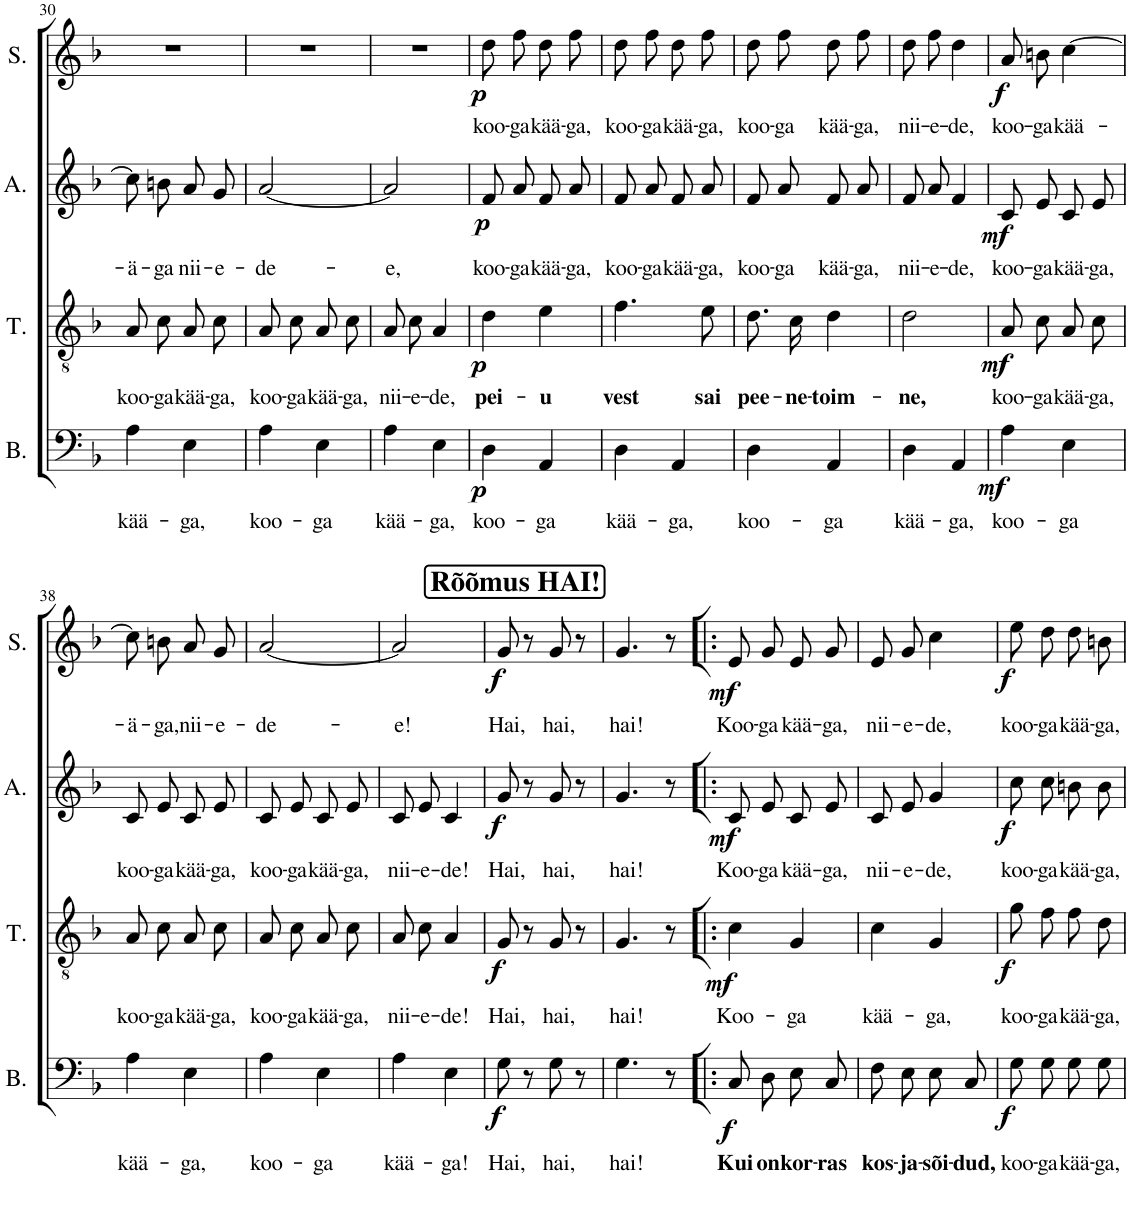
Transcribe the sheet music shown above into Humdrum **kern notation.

**kern	**text	**dynam	**kern	**text	**dynam	**kern	**text	**dynam	**kern	**text	**dynam
*part4	*part4	*part4	*part3	*part3	*part3	*part2	*part2	*part2	*part1	*part1	*part1
*staff4	*staff4	*staff4	*staff3	*staff3	*staff3	*staff2	*staff2	*staff2	*staff1	*staff1	*staff1
*I"Bass	*	*	*I"Tenor	*	*	*I"Alto	*	*	*I"Soprano	*	*
*I'B.	*	*	*I'T.	*	*	*I'A.	*	*	*I'S.	*	*
!!LO:PB:g=z
*clefF4	*	*	*clefGv2	*	*	*clefG2	*	*	*clefG2	*	*
*k[b-]	*	*	*k[b-]	*	*	*k[b-]	*	*	*k[b-]	*	*
*M2/4	*	*	*M2/4	*	*	*M2/4	*	*	*M2/4	*	*
=30	=30	=30	=30	=30	=30	=30	=30	=30	=30	=30	=30
!	!LO:LY:b	!	!	!LO:LY:b	!	!	!LO:LY:b	!	!	!	!
4A\	kää-	.	8A\L	koo-	.	8cc\L]	-ä-	.	2r	.	.
!	!	!	!	!LO:LY:b	!	!	!LO:LY:b	!	!	!	!
.	.	.	8c\J	-ga	.	8bn\J	-ga	.	.	.	.
!	!LO:LY:b	!	!	!LO:LY:b	!	!	!LO:LY:b	!	!	!	!
4E\	-ga,	.	8A\L	kää-	.	8a/L	nii-	.	.	.	.
!	!	!	!	!LO:LY:b	!	!	!LO:LY:b	!	!	!	!
.	.	.	8c\J	-ga,	.	8g/J	-e-	.	.	.	.
=31	=31	=31	=31	=31	=31	=31	=31	=31	=31	=31	=31
!	!LO:LY:b	!	!	!LO:LY:b	!	!	!LO:LY:b	!	!	!	!
4A\	koo-	.	8A\L	koo-	.	[2a/	-de-	.	2r	.	.
!	!	!	!	!LO:LY:b	!	!	!	!	!	!	!
.	.	.	8c\J	-ga	.	.	.	.	.	.	.
!	!LO:LY:b	!	!	!LO:LY:b	!	!	!	!	!	!	!
4E\	-ga	.	8A\L	kää-	.	.	.	.	.	.	.
!	!	!	!	!LO:LY:b	!	!	!	!	!	!	!
.	.	.	8c\J	-ga,	.	.	.	.	.	.	.
=32	=32	=32	=32	=32	=32	=32	=32	=32	=32	=32	=32
!	!LO:LY:b	!	!	!LO:LY:b	!	!	!LO:LY:b	!	!	!	!
4A\	kää-	.	8A\L	nii-	.	2a/]	-e,	.	2r	.	.
!	!	!	!	!LO:LY:b	!	!	!	!	!	!	!
.	.	.	8c\J	-e-	.	.	.	.	.	.	.
!	!LO:LY:b	!	!	!LO:LY:b	!	!	!	!	!	!	!
4E\	-ga,	.	4A/	-de,	.	.	.	.	.	.	.
=33	=33	=33	=33	=33	=33	=33	=33	=33	=33	=33	=33
!	!LO:LY:b	!LO:DY:b	!	!LO:LY:b	!LO:DY:b	!	!LO:LY:b	!LO:DY:b	!	!LO:LY:b	!LO:DY:b
4D\	koo-	p	4d\	pei-	p	8f/L	koo-	p	8dd\L	koo-	p
!	!	!	!	!	!	!	!LO:LY:b	!	!	!LO:LY:b	!
.	.	.	.	.	.	8a/J	-ga	.	8ff\J	-ga	.
!	!LO:LY:b	!	!	!LO:LY:b	!	!	!LO:LY:b	!	!	!LO:LY:b	!
4AA/	-ga	.	4e\	-u	.	8f/L	kää-	.	8dd\L	kää-	.
!	!	!	!	!	!	!	!LO:LY:b	!	!	!LO:LY:b	!
.	.	.	.	.	.	8a/J	-ga,	.	8ff\J	-ga,	.
=34	=34	=34	=34	=34	=34	=34	=34	=34	=34	=34	=34
!	!LO:LY:b	!	!	!LO:LY:b	!	!	!LO:LY:b	!	!	!LO:LY:b	!
4D\	kää-	.	4.f\	vest	.	8f/L	koo-	.	8dd\L	koo-	.
!	!	!	!	!	!	!	!LO:LY:b	!	!	!LO:LY:b	!
.	.	.	.	.	.	8a/J	-ga	.	8ff\J	-ga	.
!	!LO:LY:b	!	!	!	!	!	!LO:LY:b	!	!	!LO:LY:b	!
4AA/	-ga,	.	.	.	.	8f/L	kää-	.	8dd\L	kää-	.
!	!	!	!	!LO:LY:b	!	!	!LO:LY:b	!	!	!LO:LY:b	!
.	.	.	8e\	sai	.	8a/J	-ga,	.	8ff\J	-ga,	.
=35	=35	=35	=35	=35	=35	=35	=35	=35	=35	=35	=35
!	!LO:LY:b	!	!	!LO:LY:b	!	!	!LO:LY:b	!	!	!LO:LY:b	!
4D\	koo-	.	8.d\L	pee-	.	8f/L	koo-	.	8dd\L	koo-	.
!	!	!	!	!	!	!	!LO:LY:b	!	!	!LO:LY:b	!
.	.	.	.	.	.	8a/J	-ga	.	8ff\J	-ga	.
!	!	!	!	!LO:LY:b	!	!	!	!	!	!	!
.	.	.	16c\Jk	-ne-	.	.	.	.	.	.	.
!	!LO:LY:b	!	!	!LO:LY:b	!	!	!LO:LY:b	!	!	!LO:LY:b	!
4AA/	-ga	.	4d\	-toim-	.	8f/L	kää-	.	8dd\L	kää-	.
!	!	!	!	!	!	!	!LO:LY:b	!	!	!LO:LY:b	!
.	.	.	.	.	.	8a/J	-ga,	.	8ff\J	-ga,	.
=36	=36	=36	=36	=36	=36	=36	=36	=36	=36	=36	=36
!	!LO:LY:b	!	!	!LO:LY:b	!	!	!LO:LY:b	!	!	!LO:LY:b	!
4D\	kää-	.	2d\	-ne,	.	8f/L	nii-	.	8dd\L	nii-	.
!	!	!	!	!	!	!	!LO:LY:b	!	!	!LO:LY:b	!
.	.	.	.	.	.	8a/J	-e-	.	8ff\J	-e-	.
!	!LO:LY:b	!	!	!	!	!	!LO:LY:b	!	!	!LO:LY:b	!
4AA/	-ga,	.	.	.	.	4f/	-de,	.	4dd\	-de,	.
=37	=37	=37	=37	=37	=37	=37	=37	=37	=37	=37	=37
!	!LO:LY:b	!LO:DY:b	!	!LO:LY:b	!LO:DY:b	!	!LO:LY:b	!LO:DY:b	!	!LO:LY:b	!LO:DY:b
4A\	koo-	mf	8A\L	koo-	mf	8c/L	koo-	mf	8a/L	koo-	f
!	!	!	!	!LO:LY:b	!	!	!LO:LY:b	!	!	!LO:LY:b	!
.	.	.	8c\J	-ga	.	8e/J	-ga	.	8bn/J	-ga	.
!	!LO:LY:b	!	!	!LO:LY:b	!	!	!LO:LY:b	!	!	!LO:LY:b	!
4E\	-ga	.	8A\L	kää-	.	8c/L	kää-	.	[4cc\	kää-	.
!	!	!	!	!LO:LY:b	!	!	!LO:LY:b	!	!	!	!
.	.	.	8c\J	-ga,	.	8e/J	-ga,	.	.	.	.
!!LO:LB:g=z
=38	=38	=38	=38	=38	=38	=38	=38	=38	=38	=38	=38
!	!LO:LY:b	!	!	!LO:LY:b	!	!	!LO:LY:b	!	!	!LO:LY:b	!
4A\	kää-	.	8A\L	koo-	.	8c/L	koo-	.	8cc\L]	-ä-	.
!	!	!	!	!LO:LY:b	!	!	!LO:LY:b	!	!	!LO:LY:b	!
.	.	.	8c\J	-ga	.	8e/J	-ga	.	8bn\J	-ga,	.
!	!LO:LY:b	!	!	!LO:LY:b	!	!	!LO:LY:b	!	!	!LO:LY:b	!
4E\	-ga,	.	8A\L	kää-	.	8c/L	kää-	.	8a/L	nii-	.
!	!	!	!	!LO:LY:b	!	!	!LO:LY:b	!	!	!LO:LY:b	!
.	.	.	8c\J	-ga,	.	8e/J	-ga,	.	8g/J	-e-	.
=39	=39	=39	=39	=39	=39	=39	=39	=39	=39	=39	=39
!	!LO:LY:b	!	!	!LO:LY:b	!	!	!LO:LY:b	!	!	!LO:LY:b	!
4A\	koo-	.	8A\L	koo-	.	8c/L	koo-	.	[2a/	-de-	.
!	!	!	!	!LO:LY:b	!	!	!LO:LY:b	!	!	!	!
.	.	.	8c\J	-ga	.	8e/J	-ga	.	.	.	.
!	!LO:LY:b	!	!	!LO:LY:b	!	!	!LO:LY:b	!	!	!	!
4E\	-ga	.	8A\L	kää-	.	8c/L	kää-	.	.	.	.
!	!	!	!	!LO:LY:b	!	!	!LO:LY:b	!	!	!	!
.	.	.	8c\J	-ga,	.	8e/J	-ga,	.	.	.	.
=40	=40	=40	=40	=40	=40	=40	=40	=40	=40	=40	=40
!	!LO:LY:b	!	!	!LO:LY:b	!	!	!LO:LY:b	!	!	!LO:LY:b	!
4A\	kää-	.	8A\L	nii-	.	8c/L	nii-	.	2a/]	-e!	.
!	!	!	!	!LO:LY:b	!	!	!LO:LY:b	!	!	!	!
.	.	.	8c\J	-e-	.	8e/J	-e-	.	.	.	.
!	!LO:LY:b	!	!	!LO:LY:b	!	!	!LO:LY:b	!	!	!	!
4E\	-ga!	.	4A/	-de!	.	4c/	-de!	.	.	.	.
!!LO:REH:place=s1:a:B:cj:fs=14:t=Rõõmus HAI!
=41	=41	=41	=41	=41	=41	=41	=41	=41	=41	=41	=41
!	!LO:LY:b	!LO:DY:b	!	!LO:LY:b	!LO:DY:b	!	!LO:LY:b	!LO:DY:b	!	!LO:LY:b	!LO:DY:b
8G\	Hai,	f	8G/	Hai,	f	8g/	Hai,	f	8g/	Hai,	f
8r	.	.	8r	.	.	8r	.	.	8r	.	.
!	!LO:LY:b	!	!	!LO:LY:b	!	!	!LO:LY:b	!	!	!LO:LY:b	!
8G\	hai,	.	8G/	hai,	.	8g/	hai,	.	8g/	hai,	.
8r	.	.	8r	.	.	8r	.	.	8r	.	.
=42	=42	=42	=42	=42	=42	=42	=42	=42	=42	=42	=42
!	!LO:LY:b	!	!	!LO:LY:b	!	!	!LO:LY:b	!	!	!LO:LY:b	!
4.G\	hai!	.	4.G/	hai!	.	4.g/	hai!	.	4.g/	hai!	.
8r	.	.	8r	.	.	8r	.	.	8r	.	.
=43!|:	=43!|:	=43!|:	=43!|:	=43!|:	=43!|:	=43!|:	=43!|:	=43!|:	=43!|:	=43!|:	=43!|:
!	!LO:LY:b	!LO:DY:b	!	!LO:LY:b	!LO:DY:b	!	!LO:LY:b	!LO:DY:b	!	!LO:LY:b	!LO:DY:b
8C/L	Kui	f	4c\	Koo-	mf	8c/L	Koo-	mf	8e/L	Koo-	mf
!	!LO:LY:b	!	!	!	!	!	!LO:LY:b	!	!	!LO:LY:b	!
8D/J	on	.	.	.	.	8e/J	-ga	.	8g/J	-ga	.
!	!LO:LY:b	!	!	!LO:LY:b	!	!	!LO:LY:b	!	!	!LO:LY:b	!
8E\L	kor-	.	4G/	-ga	.	8c/L	kää-	.	8e/L	kää-	.
!	!LO:LY:b	!	!	!	!	!	!LO:LY:b	!	!	!LO:LY:b	!
8C\J	-ras	.	.	.	.	8e/J	-ga,	.	8g/J	-ga,	.
=44	=44	=44	=44	=44	=44	=44	=44	=44	=44	=44	=44
!	!LO:LY:b	!	!	!LO:LY:b	!	!	!LO:LY:b	!	!	!LO:LY:b	!
8F\L	kos-	.	4c\	kää-	.	8c/L	nii-	.	8e/L	nii-	.
!	!LO:LY:b	!	!	!	!	!	!LO:LY:b	!	!	!LO:LY:b	!
8E\J	-ja-	.	.	.	.	8e/J	-e-	.	8g/J	-e-	.
!	!LO:LY:b	!	!	!LO:LY:b	!	!	!LO:LY:b	!	!	!LO:LY:b	!
8E\L	-sõi-	.	4G/	-ga,	.	4g/	-de,	.	4cc\	-de,	.
!	!LO:LY:b	!	!	!	!	!	!	!	!	!	!
8C\J	-dud,	.	.	.	.	.	.	.	.	.	.
=45	=45	=45	=45	=45	=45	=45	=45	=45	=45	=45	=45
!	!LO:LY:b	!LO:DY:b	!	!LO:LY:b	!LO:DY:b	!	!LO:LY:b	!LO:DY:b	!	!LO:LY:b	!LO:DY:b
8G\L	koo-	f	8g\L	koo-	f	8cc\L	koo-	f	8ee\L	koo-	f
!	!LO:LY:b	!	!	!LO:LY:b	!	!	!LO:LY:b	!	!	!LO:LY:b	!
8G\J	-ga	.	8f\J	-ga	.	8cc\J	-ga	.	8dd\J	-ga	.
!	!LO:LY:b	!	!	!LO:LY:b	!	!	!LO:LY:b	!	!	!LO:LY:b	!
8G\L	kää-	.	8f\L	kää-	.	8bn\L	kää-	.	8dd\L	kää-	.
!	!LO:LY:b	!	!	!LO:LY:b	!	!	!LO:LY:b	!	!	!LO:LY:b	!
8G\J	-ga,	.	8d\J	-ga,	.	8b\J	-ga,	.	8bn\J	-ga,	.
=	=	=	=	=	=	=	=	=	=	=	=
*-	*-	*-	*-	*-	*-	*-	*-	*-	*-	*-	*-
